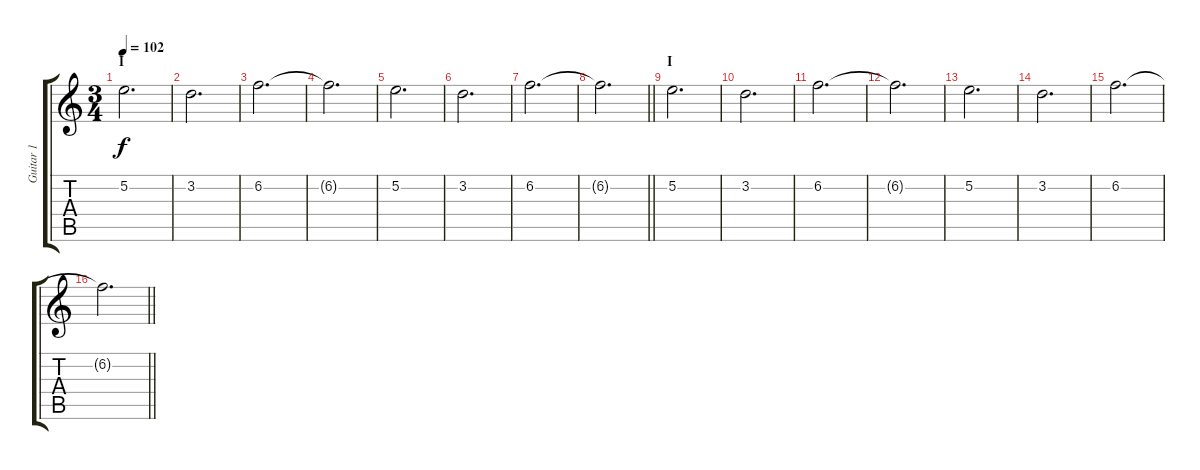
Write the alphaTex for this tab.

\track ("Guitar 1" "Guitar 1") {instrument overdrivenguitar}
\staff {score tabs}
\tuning (E4 B3 G3 D3 A2 E2) {hide}
\ts (3 4)
\section ("" "I")
\tempo 102
\clef g2
\ks c
5.2.2{d dy f} |
3.2.2{d} |
6.2.2{d} |
6.2{t}.2{d} |
5.2.2{d} |
3.2.2{d} |
6.2.2{d} |
\barLineRight lightlight
6.2{t}.2{d} |
\section ("" "I")
5.2.2{d} |
3.2.2{d} |
6.2.2{d} |
6.2{t}.2{d} |
5.2.2{d} |
3.2.2{d} |
6.2.2{d} |
\barLineRight lightlight
6.2{t}.2{d}
